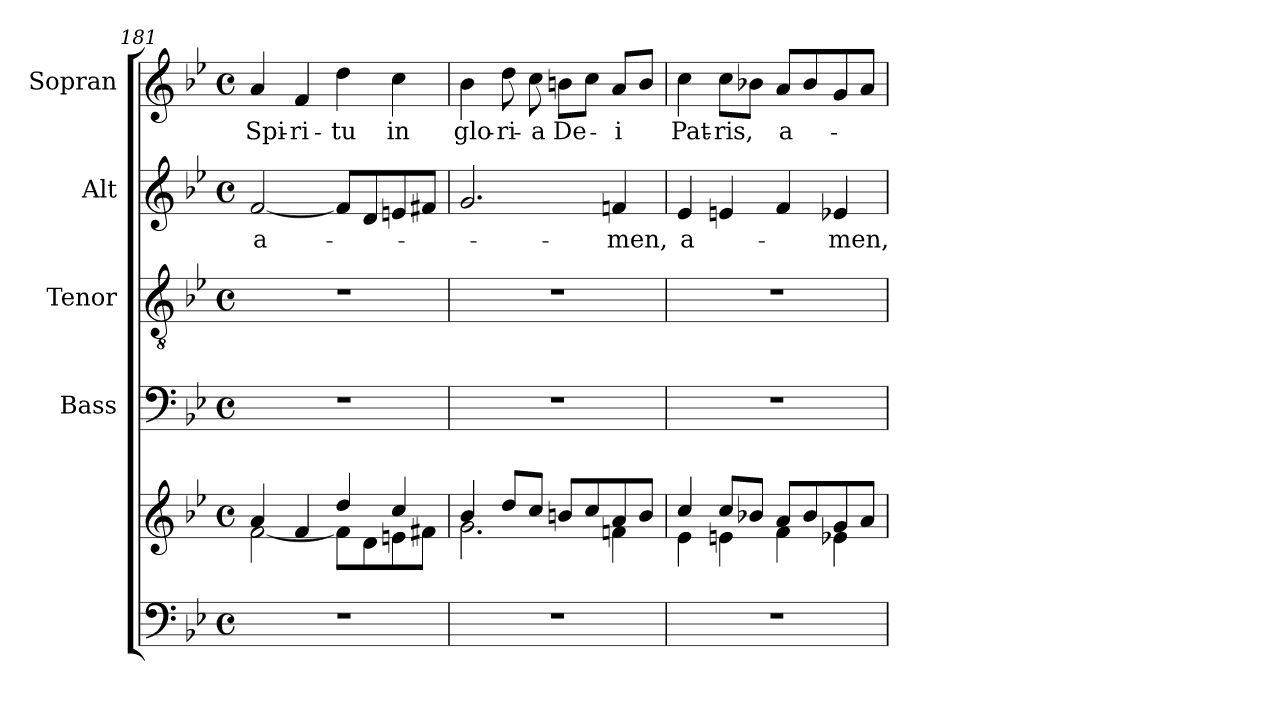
**kern	**kern	**kern	**kern	**kern	**text	**kern	**text
*part5	*part5	*part4	*part3	*part2	*part2	*part1	*part1
*staff6	*staff5	*staff4	*staff3	*staff2	*staff2	*staff1	*staff1
*	*	*I"Bass	*I"Tenor	*I"Alt	*	*I"Sopran	*
*	*	*I'B.	*I'T.	*I'A.	*	*I'S.	*
*clefF4	*clefG2	*clefF4	*clefGv2	*clefG2	*	*clefG2	*
*k[b-e-]	*k[b-e-]	*k[b-e-]	*k[b-e-]	*k[b-e-]	*	*k[b-e-]	*
*B-:	*B-:	*B-:	*B-:	*B-:	*	*B-:	*
*M4/4	*M4/4	*M4/4	*M4/4	*M4/4	*	*M4/4	*
*met(c)	*met(c)	*met(c)	*met(c)	*met(c)	*	*met(c)	*
=181	=181	=181	=181	=181	=181	=181	=181
*	*^	*	*	*	*	*	*
!	!	!	!	!	!	!LO:LY:b	!	!LO:LY:b
1r	4a/	[<2f\	1r	1r	[2f/	a-	4a/	Spi-
!	!	!	!	!	!	!	!	!LO:LY:b
.	4f/	.	.	.	.	.	4f/	-ri-
!	!	!	!	!	!	!	!	!LO:LY:b
.	4dd/	8f\L]	.	.	8f/L]	.	4dd\	-tu
.	.	8d\	.	.	8d/	.	.	.
!	!	!	!	!	!	!	!	!LO:LY:b
.	4cc/	8en\	.	.	8en/	.	4cc\	in
.	.	8f#X\J	.	.	8f#X/J	.	.	.
=182	=182	=182	=182	=182	=182	=182	=182	=182
!	!	!	!	!	!	!	!	!LO:LY:b
1r	4b-/	2.g\	1r	1r	2.g/	.	4b-\	glo-
!	!	!	!	!	!	!	!	!LO:LY:b
.	8dd/L	.	.	.	.	.	8dd\	-ri-
!	!	!	!	!	!	!	!	!LO:LY:b
.	8cc/J	.	.	.	.	.	8cc\	-a
!	!	!	!	!	!	!	!	!LO:LY:b
.	8bn/L	.	.	.	.	.	8bn\L	De-
.	8cc/	.	.	.	.	.	8cc\J	.
!	!	!	!	!	!	!LO:LY:b	!	!LO:LY:b
.	8a/	4fn\	.	.	4fn/	-men,	8a/L	-i
.	8b/J	.	.	.	.	.	8b/J	.
!!LO:PB:g=z
=183	=183	=183	=183	=183	=183	=183	=183	=183
!	!	!	!	!	!	!LO:LY:b	!	!LO:LY:b
1r	4cc/	4e-\	1r	1r	4e-/	a-	4cc\	Pat-
!	!	!	!	!	!	!	!	!LO:LY:b
.	8cc/L	4en\	.	.	4en/	.	8cc\L	-ris,
.	8b-X/J	.	.	.	.	.	8b-X\J	.
!	!	!	!	!	!	!	!	!LO:LY:b
.	8a/L	4f\	.	.	4f/	.	8a/L	a-
.	8b-/	.	.	.	.	.	8b-/	.
!	!	!	!	!	!	!LO:LY:b	!	!
.	8g/	4e-X\	.	.	4e-X/	-men,	8g/	.
.	8a/J	.	.	.	.	.	8a/J	.
*	*v	*v	*	*	*	*	*	*
=	=	=	=	=	=	=	=
*-	*-	*-	*-	*-	*-	*-	*-
